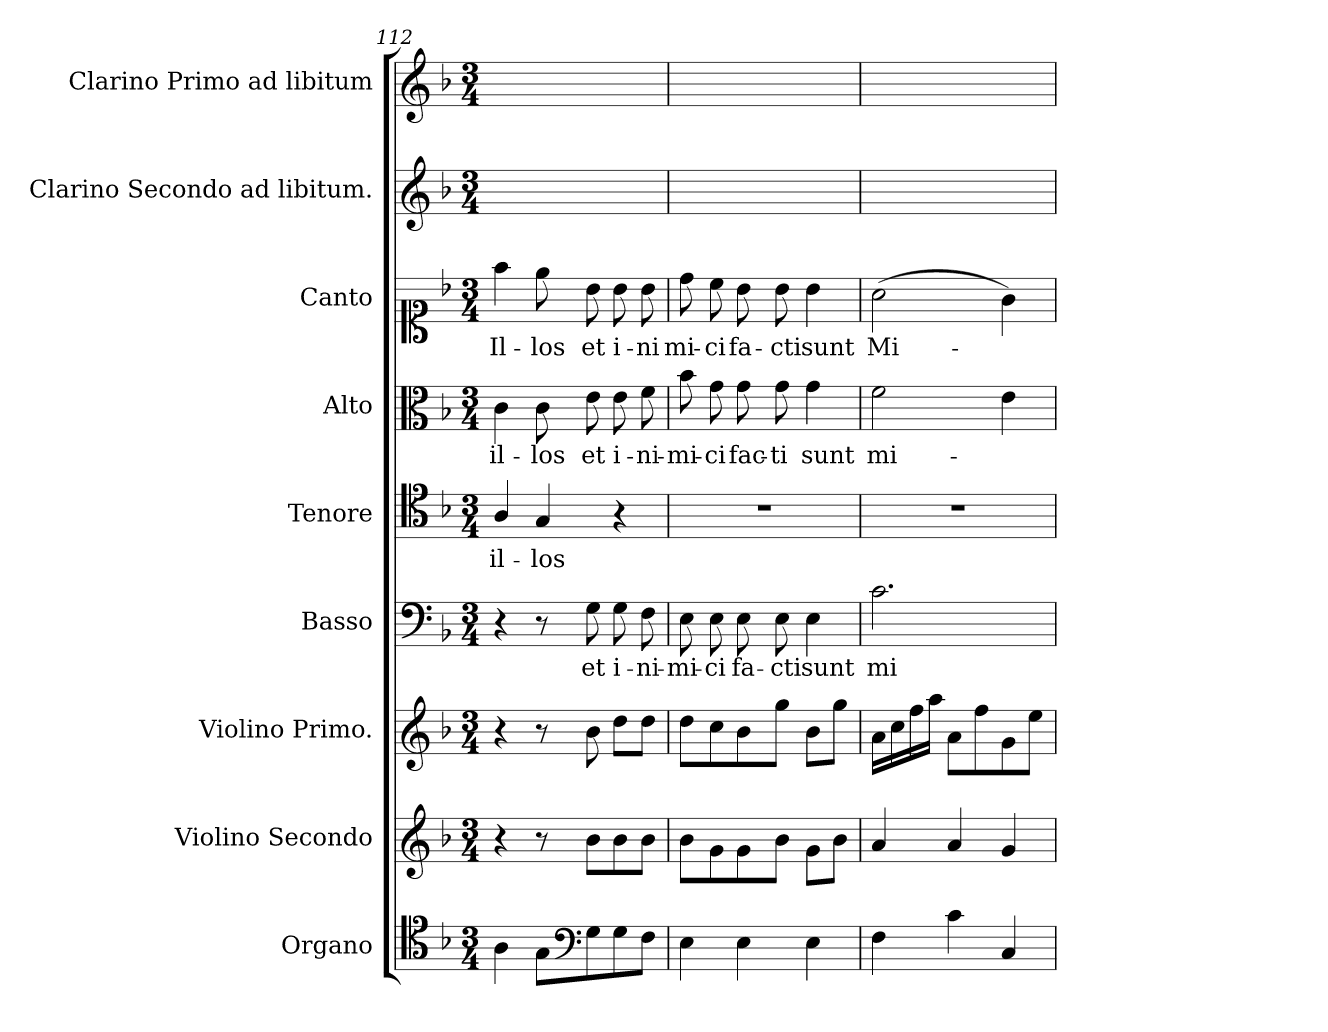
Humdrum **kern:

**kern	**kern	**kern	**kern	**text	**kern	**text	**kern	**text	**kern	**text	**kern	**kern
*part9	*part8	*part7	*part6	*part6	*part5	*part5	*part4	*part4	*part3	*part3	*part2	*part1
*staff9	*staff8	*staff7	*staff6	*staff6	*staff5	*staff5	*staff4	*staff4	*staff3	*staff3	*staff2	*staff1
*I"Organo	*I"Violino Secondo	*I"Violino Primo.	*I"Basso	*	*I"Tenore	*	*I"Alto	*	*I"Canto	*	*I"Clarino Secondo ad libitum.	*I"Clarino Primo ad libitum
*I'org	*	*I'vl I	*I'B	*	*I'T	*	*I'A	*	*I'C	*	*I'clno II	*I'clno I
*clefC4	*clefG2	*clefG2	*clefF4	*	*clefC4	*	*clefC3	*	*clefC1	*	*clefG2	*clefG2
*k[b-]	*k[b-]	*k[b-]	*k[b-]	*	*k[b-]	*	*k[b-]	*	*k[b-]	*	*k[b-]	*k[b-]
*F:	*F:	*F:	*F:	*	*F:	*	*F:	*	*F:	*	*F:	*F:
*M3/4	*M3/4	*M3/4	*M3/4	*	*M3/4	*	*M3/4	*	*M3/4	*	*M3/4	*M3/4
=112	=112	=112	=112	=112	=112	=112	=112	=112	=112	=112	=112	=112
4A\	4r	4r	4r	.	4A/	il-	4c\	il-	4ff\	Il-	2.ryy	2.ryy
8G\L	8r	8r	8r	.	4G/	-los	8c\	-los	8ee\	-los	.	.
*clefF4	*	*	*	*	*	*	*	*	*	*	*	*
8G\	8b-\L	8b-\	8G\	et	.	.	8e\	et	8b-\	et	.	.
8G\	8b-\	8dd\L	8G\	i-	4r	.	8e\	i-	8b-\	i-	.	.
8F\J	8b-\J	8dd\J	8F\	-ni-	.	.	8f\	-ni-	8b-\	-ni	.	.
=113	=113	=113	=113	=113	=113	=113	=113	=113	=113	=113	=113	=113
4E\	8b-\L	8dd\L	8E\	-mi-	2.r	.	8b-\	-mi-	8dd\	mi-	2.ryy	2.ryy
.	8g\	8cc\	8E\	-ci	.	.	8g\	-ci	8cc\	-ci	.	.
4E\	8g\	8b-\	8E\	fa-	.	.	8g\	fac-	8b-\	fa-	.	.
.	8b-\J	8gg\J	8E\	-cti	.	.	8g\	-ti	8b-\	-cti	.	.
4E\	8g\L	8b-\L	4E\	sunt	.	.	4g\	sunt	4b-\	sunt	.	.
.	8b-\J	8gg\J	.	.	.	.	.	.	.	.	.	.
=114	=114	=114	=114	=114	=114	=114	=114	=114	=114	=114	=114	=114
4F\	4a/	16a\LL	2.c\	mi-	2.r	.	2f\	mi-	(2a\	Mi-	2.ryy	2.ryy
.	.	16cc\	.	.	.	.	.	.	.	.	.	.
.	.	16ff\	.	.	.	.	.	.	.	.	.	.
.	.	16aa\JJ	.	.	.	.	.	.	.	.	.	.
4c\	4a/	8a\L	.	.	.	.	.	.	.	.	.	.
.	.	8ff\	.	.	.	.	.	.	.	.	.	.
4C/	4g/	8g\	.	.	.	.	4e\	.	4g\)	.	.	.
.	.	8ee\J	.	.	.	.	.	.	.	.	.	.
=	=	=	=	=	=	=	=	=	=	=	=	=
*-	*-	*-	*-	*-	*-	*-	*-	*-	*-	*-	*-	*-
